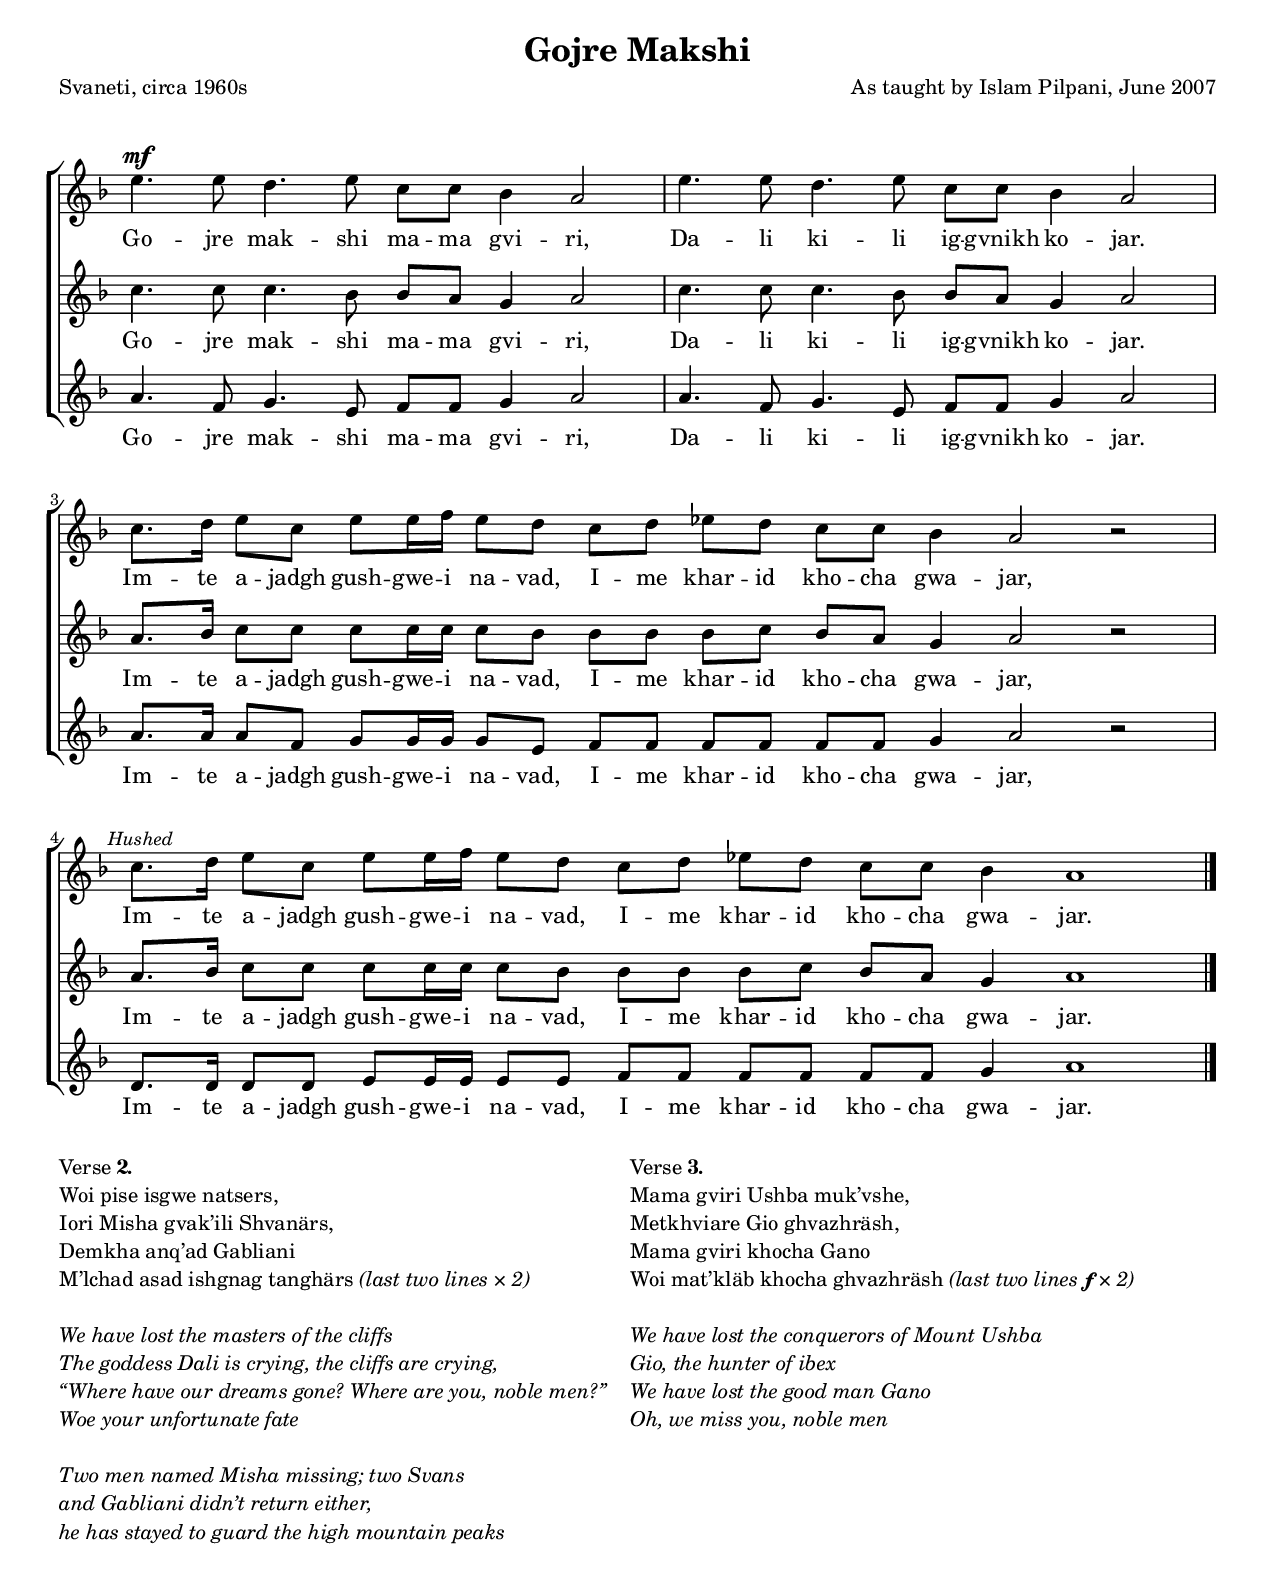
\version "2.16"
\header {
	title = "Gojre Makshi"
	poet = "Svaneti, circa 1960s"
	composer = "As taught by Islam Pilpani, June 2007"
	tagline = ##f
}

#(set-default-paper-size "letter" 'portrait)
#(set-global-staff-size 18)

\paper { 
	markup-system-spacing #'padding = #5
	top-margin = 12
%	annotate-spacing = ##t
    system-system-spacing = 
      #'((basic-distance . 15) 
         (minimum-distance . 12) 
         (padding . 1) 
        (stretchability . 60)) 
 }


%{ Lyrics
===============================================================================
%}

stanzaOne = \lyricmode { %\set stanza = #"1."
	{
	  Go -- jre mak -- shi ma -- ma gvi -- ri,
	  Da -- li ki -- li ig  -- gvnikh ko -- jar. 
	  Im -- te a -- jadgh gush -- gwe -- i na -- vad, 
	  I -- me khar -- id kho -- cha gwa -- jar,
	  Im -- te a -- jadgh gush -- gwe -- i na -- vad, 
	  I -- me khar -- id kho -- cha gwa -- jar.
	}
}

%{ Music
===============================================================================
%}

pirveli = \relative c'' {
	\clef treble
	\time 8/4
	{
	e4.^ \mf e8 d4. e8 c c bes4 a2
	e'4. e8 d4. e8 c c bes4 a2
	c8. [d16] e8 [c] e [e16 f] e8 [d]
	c8 [d] ees [d] c [c] bes4 a2 r
	\once \override Score.RehearsalMark #'self-alignment-X = #LEFT
	\mark \markup { \small \italic "Hushed" }
	c8. [d16] e8 [c] e [e16 f] e8 [d]
	c8 [d] ees [d] c [c] bes4 a1 \bar "|."
	}
}

meori = \relative c'' {
	\clef treble
	\time 8/4
	{
	c4. c8 c4. bes8 bes a g4 a2
	c4. c8 c4. bes8 bes a g4 a2
	\time 12/4
	a8. [bes16] c8 [c] c [c16 c] c8 [bes]
	bes8 [bes] bes [c] bes [a] g4 a2 r
	a8. [bes16] c8 [c] c [c16 c] c8 [bes]
	bes8 [bes] bes [c] bes [a] g4 a1
	}
}

bani = \relative c'' {
	\clef treble
	\time 8/4
	{
	a4. f8 g4. e8 f f g4 a2
	a4. f8 g4. e8 f f g4 a2
	\time 12/4
	a8. [a16] a8 [f] g [g16 g] g8 [e]
	f8 [f] f [f] f [f] g4 a2 r
	d,8. [d16] d8 [d] e [e16 e] e8 [e]
	f8 [f] f [f] f [f] g4 a1
	}
}

%{ Layout
===============================================================================
%}

global = {
	\time 12/4
	\key d \minor
}

\score {
%\transpose c a
\new ChoirStaff %\with { \override StaffGrouper #'staffgroup-staff-spacing #'basic-distance = #10 }

	<<

	\new Voice = "pirveli"
	{ \global \pirveli }
	\new Lyrics
	\lyricsto "pirveli"
	\stanzaOne

	\new Voice = "meori"
	{ \global \meori }
	\new Lyrics
	\lyricsto "meori"
	\stanzaOne

	\new Voice = "bani" %\with { \consists "Volta_engraver" }
	{ \global \bani }
	\new Lyrics
	\lyricsto "bani"
	\stanzaOne
	
	>>

\layout {
	indent = 0 \cm
	firstpagenumber = no
	papersize = letter
    \context {
      \Staff
%     \remove Bar_engraver
      \remove Time_signature_engraver
%      \remove Clef_engraver
    }
}
}
\markup { 
%	\fill-line {
%	\hspace #2
	\column{
	\line{ Verse \tiny \number 2. }
	\line{ Woi pise isgwe natsers, }
	\line{ Iori Misha gvak’ili Shvanärs, }
	\line{ Demkha anq’ad Gabliani }
	\line{ M’lchad asad ishgnag tanghärs \italic "(last two lines × 2)" }
	\line {   }
	\italic {
	\line { We have lost the masters of the cliffs }
	\line { The goddess Dali is crying, the cliffs are crying, }
	\line { “Where have our dreams gone? Where are you, noble men?” "		" }
	\line { Woe your unfortunate fate }
	\line {   }
	\line { Two men named Misha missing; two Svans }
	\line { and Gabliani didn’t return either, }
	\line { he has stayed to guard the high mountain peaks }
	}
	}
	\column {
	\line{ Verse \tiny \number 3. }
	\line{ Mama gviri Ushba muk’vshe, }
	\line{ Metkhviare Gio ghvazhräsh, }
	\line{ Mama gviri khocha Gano }
	\line{ Woi mat’kläb khocha ghvazhräsh \italic "(last two lines" \tiny \dynamic f \italic "× 2)" }
	\line {   }
	\italic {
	\line { We have lost the conquerors of Mount Ushba }
	\line { Gio, the hunter of ibex }
	\line { We have lost the good man Gano }
	\line { Oh, we miss you, noble men }
	}
	}
% }
}

%{
	\hspace #2
	}
}
	\hspace #2
%	\hspace #2
	\column{
	\line{ Verse \smaller \number 3. }
	\line{ Mama gviri ushba muk’vshe, }
	\line{ Metkhviare Gio ghvazhräsh, }
	\line{ Mama gviri khocha Gano }
	\line{ Woi mat’kläb khocha ghvazhräsh \italic "(last two lines × 2," \small \dynamic f \italic "both times)" }
	\line {   }
	}
	\hspace #2
	}
}



\markup {
	\fill-line {
%	\hspace #1
	\column {
	\italic {
	\line { We have lost the masters of the cliffs }
	\line { The goddess Dali is crying, the cliffs are crying, }
	\line { “Where have our dreams gone? Where are you, noble men?” }
	\line { Woe your unfortunate fate }
	\line {   }
	\line { Two men named Misha missing; two Svans }
	\line { and Gabliani didn’t return either, }
	\line { he has stayed to guard the high mountain peaks }
	}
	}
	
	\hspace #2
	\column {
	\italic {
	\line { We have lost the conquerors of Mount Ushba }
	\line { Gio, the hunter of ibex }
	\line { We have lost the good man Gano }
	\line { Oh, we miss you, noble men }
	}
	}
	\hspace #2
	}
}
%}